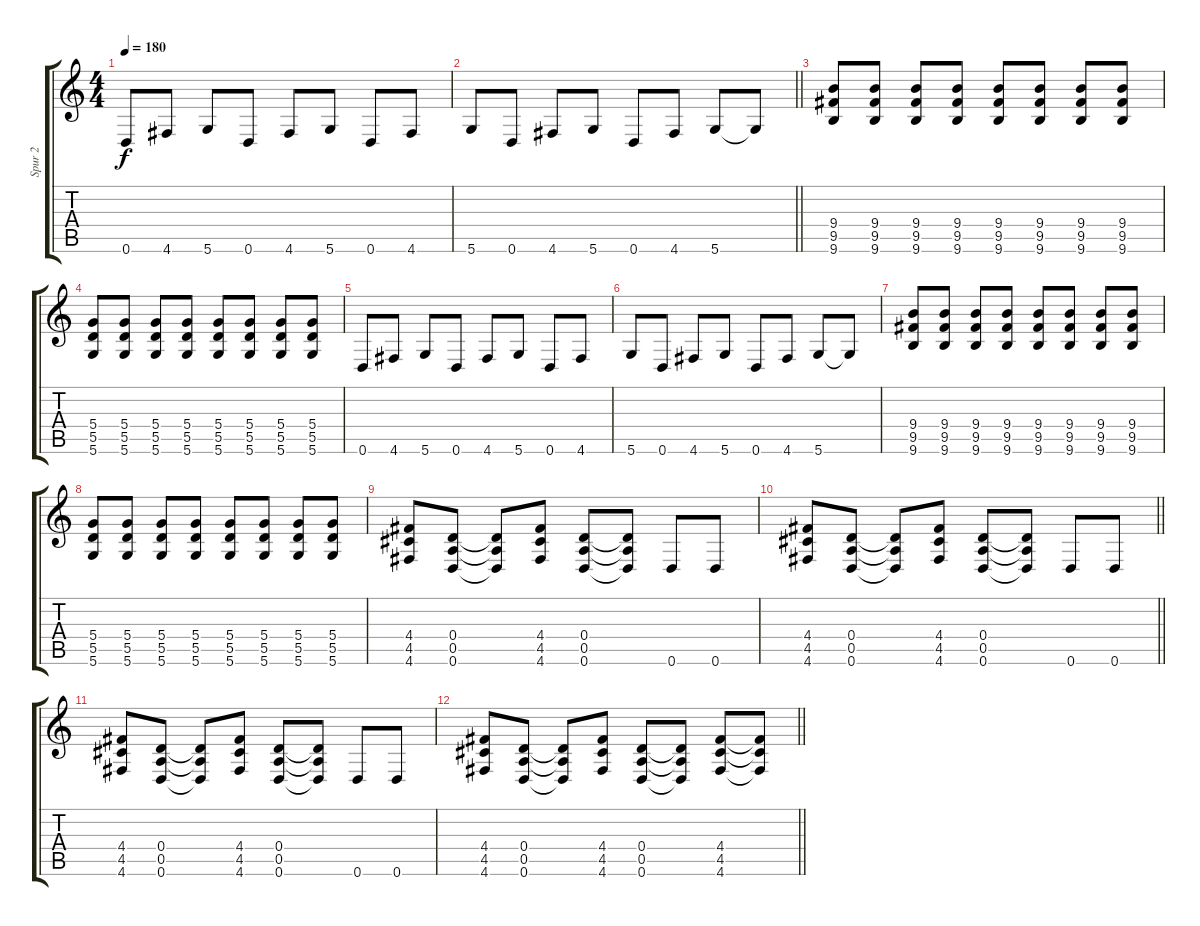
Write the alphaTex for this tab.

\track ("Spur 2" "Spur 2") {instrument overdrivenguitar}
\staff {score tabs}
\tuning (E4 B3 G3 D3 A2 D2) {hide}
\ts (4 4)
\tempo 180
\clef g2
\ks c
0.6.8{dy f} 4.6.8 5.6.8 0.6.8 4.6.8 5.6.8 0.6.8 4.6.8 |
\barLineRight lightlight
5.6.8 0.6.8 4.6.8 5.6.8 0.6.8 4.6.8 5.6.8 5.6{t}.8 |
(9.4 9.5 9.6).8 (9.4 9.5 9.6).8 (9.4 9.5 9.6).8 (9.4 9.5 9.6).8 (9.4 9.5 9.6).8 (9.4 9.5 9.6).8 (9.4 9.5 9.6).8 (9.4 9.5 9.6).8 |
(5.4 5.5 5.6).8 (5.4 5.5 5.6).8 (5.4 5.5 5.6).8 (5.4 5.5 5.6).8 (5.4 5.5 5.6).8 (5.4 5.5 5.6).8 (5.4 5.5 5.6).8 (5.4 5.5 5.6).8 |
0.6.8 4.6.8 5.6.8 0.6.8 4.6.8 5.6.8 0.6.8 4.6.8 |
5.6.8 0.6.8 4.6.8 5.6.8 0.6.8 4.6.8 5.6.8 5.6{t}.8 |
(9.4 9.5 9.6).8 (9.4 9.5 9.6).8 (9.4 9.5 9.6).8 (9.4 9.5 9.6).8 (9.4 9.5 9.6).8 (9.4 9.5 9.6).8 (9.4 9.5 9.6).8 (9.4 9.5 9.6).8 |
(5.4 5.5 5.6).8 (5.4 5.5 5.6).8 (5.4 5.5 5.6).8 (5.4 5.5 5.6).8 (5.4 5.5 5.6).8 (5.4 5.5 5.6).8 (5.4 5.5 5.6).8 (5.4 5.5 5.6).8 |
(4.4 4.5 4.6).8 (0.4 0.5 0.6).8 (0.4{t} 0.5{t} 0.6{t}).8 (4.4 4.5 4.6).8 (0.4 0.5 0.6).8 (0.4{t} 0.5{t} 0.6{t}).8 0.6.8 0.6.8 |
\barLineRight lightlight
(4.4 4.5 4.6).8 (0.4 0.5 0.6).8 (0.4{t} 0.5{t} 0.6{t}).8 (4.4 4.5 4.6).8 (0.4 0.5 0.6).8 (0.4{t} 0.5{t} 0.6{t}).8 0.6.8 0.6.8 |
(4.4 4.5 4.6).8 (0.4 0.5 0.6).8 (0.4{t} 0.5{t} 0.6{t}).8 (4.4 4.5 4.6).8 (0.4 0.5 0.6).8 (0.4{t} 0.5{t} 0.6{t}).8 0.6.8 0.6.8 |
\barLineRight lightlight
(4.4 4.5 4.6).8 (0.4 0.5 0.6).8 (0.4{t} 0.5{t} 0.6{t}).8 (4.4 4.5 4.6).8 (0.4 0.5 0.6).8 (0.4{t} 0.5{t} 0.6{t}).8 (4.4 4.5 4.6).8 (4.4{t} 4.5{t} 4.6{t}).8
